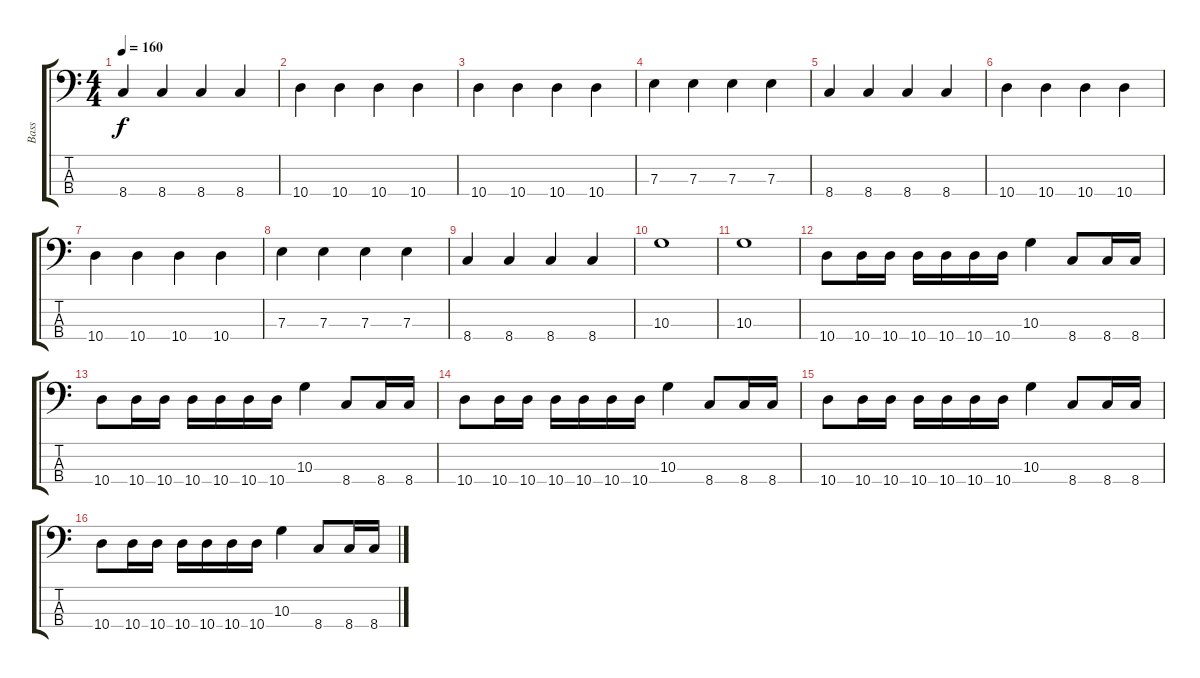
\track ("Bass" "Bass") {instrument electricbasspick}
\staff {score tabs}
\tuning (G2 D2 A1 E1) {hide}
\ts (4 4)
\tempo 160
\clef f4
\ks c
8.4.4{dy f} 8.4.4 8.4.4 8.4.4 |
10.4.4 10.4.4 10.4.4 10.4.4 |
10.4.4 10.4.4 10.4.4 10.4.4 |
7.3.4 7.3.4 7.3.4 7.3.4 |
8.4.4 8.4.4 8.4.4 8.4.4 |
10.4.4 10.4.4 10.4.4 10.4.4 |
10.4.4 10.4.4 10.4.4 10.4.4 |
7.3.4 7.3.4 7.3.4 7.3.4 |
8.4.4 8.4.4 8.4.4 8.4.4 |
10.3.1 |
10.3.1 |
10.4.8 10.4.16 10.4.16 10.4.16 10.4.16 10.4.16 10.4.16 10.3.4 8.4.8 8.4.16 8.4.16 |
10.4.8 10.4.16 10.4.16 10.4.16 10.4.16 10.4.16 10.4.16 10.3.4 8.4.8 8.4.16 8.4.16 |
10.4.8 10.4.16 10.4.16 10.4.16 10.4.16 10.4.16 10.4.16 10.3.4 8.4.8 8.4.16 8.4.16 |
10.4.8 10.4.16 10.4.16 10.4.16 10.4.16 10.4.16 10.4.16 10.3.4 8.4.8 8.4.16 8.4.16 |
10.4.8 10.4.16 10.4.16 10.4.16 10.4.16 10.4.16 10.4.16 10.3.4 8.4.8 8.4.16 8.4.16
